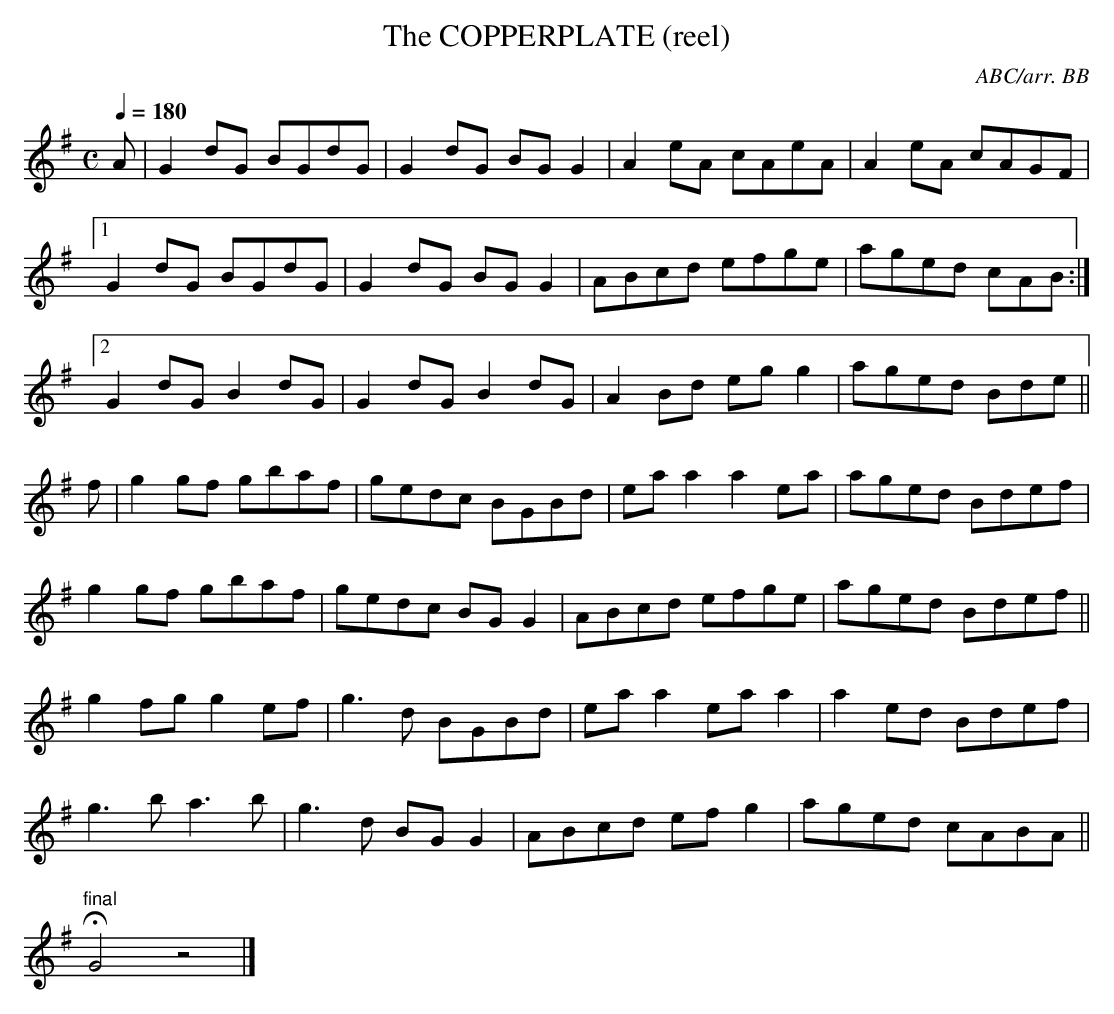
X:1
T:COPPERPLATE (reel), The
C:ABC/arr. BB
M:C
L:1/8
Q:1/4=180
K:G
A|G2dG BGdG|G2dG BGG2|A2eA cAeA|A2eA cAGF|
[1 G2dG BGdG|G2dG BGG2|ABcd efge|aged cAB :|
[2 G2dG B2dG|G2dG B2dG|A2Bd egg2|aged Bde||
f|g2gf gbaf|gedc BGBd|eaa2 a2ea|aged Bdef|
g2gf gbaf|gedc BGG2|ABcd efge|aged Bdef||
g2fg g2ef|g3d BGBd|eaa2 eaa2|a2ed Bdef|
g3b a3b|g3d BGG2|ABcd efg2|aged cABA||
"final"HG4z4|]
